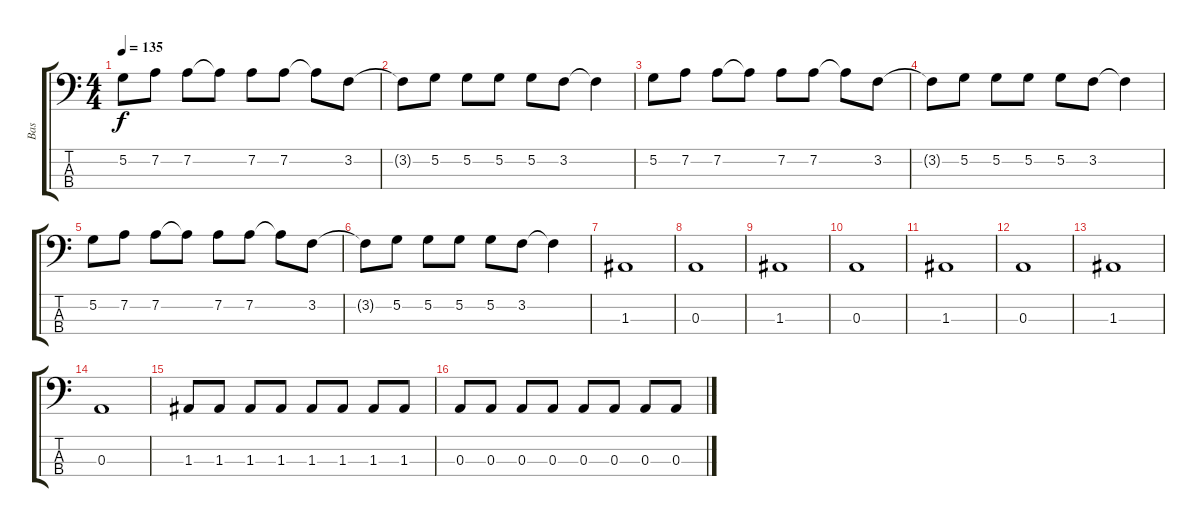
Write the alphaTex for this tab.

\track ("Bas" "Bas") {instrument electricbassfinger}
\staff {score tabs}
\tuning (G2 D2 A1 E1) {hide}
\ts (4 4)
\tempo 135
\clef f4
\ks c
5.2.8{dy f} 7.2.8 7.2.8 7.2{t}.8 7.2.8 7.2.8 7.2{t}.8 3.2.8 |
3.2{t}.8 5.2.8 5.2.8 5.2.8 5.2.8 3.2.8 3.2{t}.4 |
5.2.8 7.2.8 7.2.8 7.2{t}.8 7.2.8 7.2.8 7.2{t}.8 3.2.8 |
3.2{t}.8 5.2.8 5.2.8 5.2.8 5.2.8 3.2.8 3.2{t}.4 |
5.2.8 7.2.8 7.2.8 7.2{t}.8 7.2.8 7.2.8 7.2{t}.8 3.2.8 |
3.2{t}.8 5.2.8 5.2.8 5.2.8 5.2.8 3.2.8 3.2{t}.4 |
1.3.1 |
0.3.1 |
1.3.1 |
0.3.1 |
1.3.1 |
0.3.1 |
1.3.1 |
0.3.1 |
1.3.8 1.3.8 1.3.8 1.3.8 1.3.8 1.3.8 1.3.8 1.3.8 |
0.3.8 0.3.8 0.3.8 0.3.8 0.3.8 0.3.8 0.3.8 0.3.8
